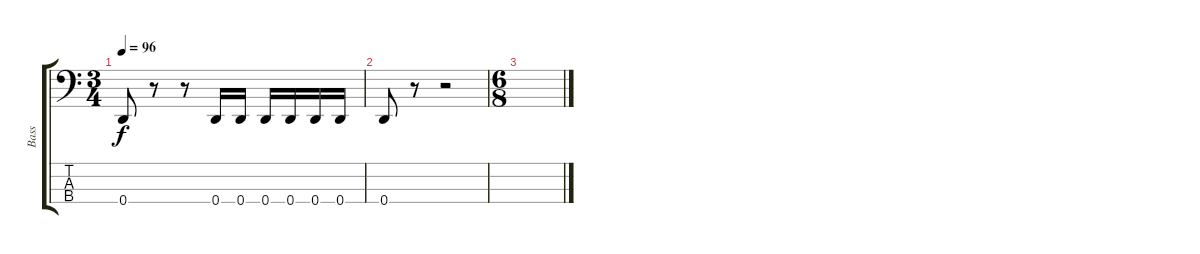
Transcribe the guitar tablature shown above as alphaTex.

\track ("Bass" "Bass") {instrument slapbass1}
\staff {score tabs}
\tuning (G2 D2 A1 D1) {hide}
\ts (3 4)
\tempo 96
\clef f4
\ks c
0.4.8{dy f} r.8 r.8 0.4.16 0.4.16 0.4.16 0.4.16 0.4.16 0.4.16 |
0.4.8 r.8 r.2 |
\ts (6 8)
